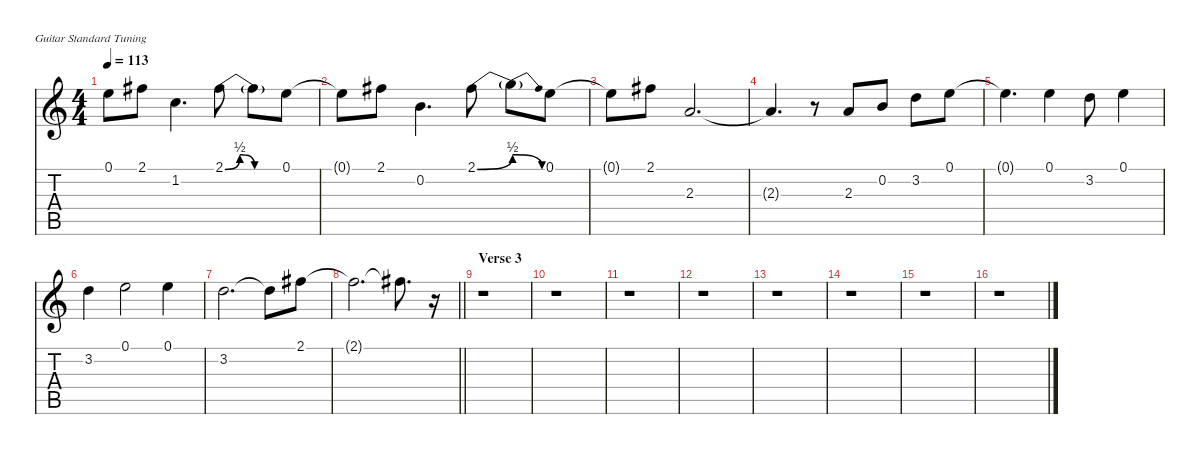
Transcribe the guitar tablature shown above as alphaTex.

\defaultSystemsLayout 4
\hideDynamics
\bracketExtendMode nobrackets
\singleTrackTrackNamePolicy hidden
\multiTrackTrackNamePolicy hidden
\firstSystemTrackNameMode fullname
\firstSystemTrackNameOrientation horizontal
\otherSystemsTrackNameOrientation horizontal
\track ("Guitar (fills)" "od.guit.") {instrument overdrivenguitar}
\staff {score tabs}
\tuning (E4 B3 G3 D3 A2 E2)
\ts (4 4)
\tempo 113
\clef g2
\ks c
0.1{t}.8{dy f beam Down} 2.1{acc #}.8{beam Down} 1.2.4{d beam Down} 2.1{be (bendrelease 0 0 30 2 30 2 60 0) acc #}.8{beam Down} 2.1{be (hold 0 0 60 0) t acc #}.8{beam Down} 0.1.8{beam Down} |
0.1{t}.8{beam Down} 2.1{acc #}.8{beam Down} 0.2.4{d beam Down} 2.1{be (bend 0 0 60 2) acc #}.8{beam Down} 2.1{be (release 0 2 60 0) t}.8{beam Down} 0.1.8{beam Down} |
0.1{t}.8{beam Down} 2.1{acc #}.8{beam Down} 2.3.2{d beam Up} |
2.3{t}.4{d beam Up} r.8{beam Up} 2.3.8{beam Up} 0.2.8{beam Up} 3.2.8{beam Down} 0.1.8{beam Down} |
0.1{t}.4{d beam Down} 0.1.4{beam Down} 3.2.8{beam Down} 0.1.4{beam Down} |
3.2.4{beam Down} 0.1.2{beam Down} 0.1.4{beam Down} |
3.2.2{d beam Down} 3.2{t}.8{beam Down} 2.1{acc #}.8{beam Down} |
\barLineRight lightlight
2.1{t acc #}.2{d beam Down} 2.1{t acc #}.8{d beam Down} r.16{beam Down} |
\section ("" "Verse 3")
r.1{beam Down} |
r.1{beam Down} |
r.1{beam Down} |
r.1{beam Down} |
r.1{beam Down} |
r.1{beam Down} |
r.1{beam Down} |
r.1{beam Down}
